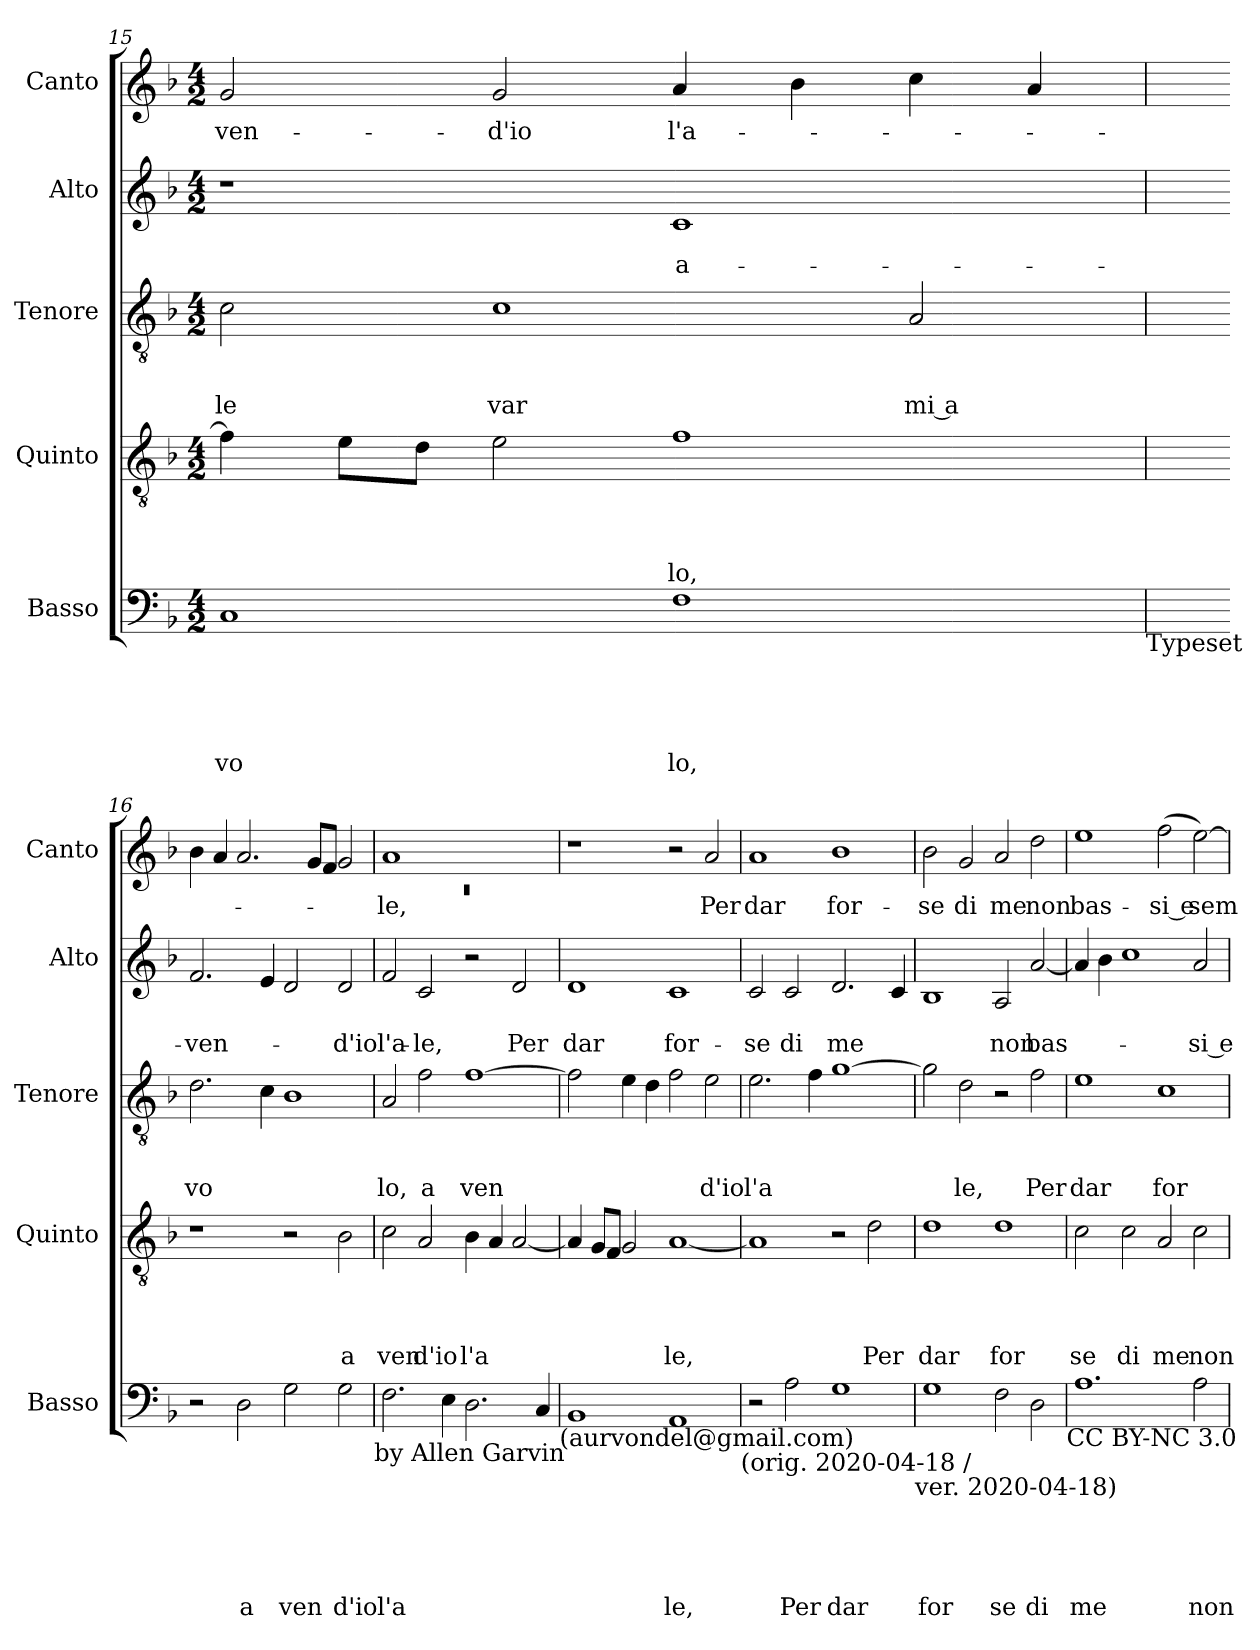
**kern	**text	**text	**text	**text	**text	**kern	**text	**text	**text	**text	**kern	**text	**text	**text	**kern	**text	**text	**kern	**text
*part5	*part5	*part5	*part5	*part5	*part5	*part4	*part4	*part4	*part4	*part4	*part3	*part3	*part3	*part3	*part2	*part2	*part2	*part1	*part1
*staff5	*staff5	*staff5	*staff5	*staff5	*staff5	*staff4	*staff4	*staff4	*staff4	*staff4	*staff3	*staff3	*staff3	*staff3	*staff2	*staff2	*staff2	*staff1	*staff1
*I"Basso	*	*	*	*	*	*I"Quinto	*	*	*	*	*I"Tenore	*	*	*	*I"Alto	*	*	*I"Canto	*
*I'Basso	*	*	*	*	*	*I'Quinto	*	*	*	*	*I'Tenore	*	*	*	*I'Alto	*	*	*I'Canto	*
!!LO:LB:g=z
*clefF4	*	*	*	*	*	*clefGv2	*	*	*	*	*clefGv2	*	*	*	*clefG2	*	*	*clefG2	*
*k[b-]	*	*	*	*	*	*k[b-]	*	*	*	*	*k[b-]	*	*	*	*k[b-]	*	*	*k[b-]	*
*F:	*	*	*	*	*	*F:	*	*	*	*	*F:	*	*	*	*F:	*	*	*F:	*
*M4/2	*	*	*	*	*	*M4/2	*	*	*	*	*M4/2	*	*	*	*M4/2	*	*	*M4/2	*
=15	=15	=15	=15	=15	=15	=15	=15	=15	=15	=15	=15	=15	=15	=15	=15	=15	=15	=15	=15
!	!	!	!	!	!LO:LY:b	!	!	!	!	!	!	!	!	!LO:LY:b	!	!	!	!	!LO:LY:b
1C	.	.	.	.	vo	4f\]	.	.	.	.	2c\	.	.	le	1r	.	.	2g/	-ven-
.	.	.	.	.	.	8e\L	.	.	.	.	.	.	.	.	.	.	.	.	.
.	.	.	.	.	.	8d\J	.	.	.	.	.	.	.	.	.	.	.	.	.
!	!	!	!	!	!	!	!	!	!	!	!	!	!	!LO:LY:b	!	!	!	!	!LO:LY:b
.	.	.	.	.	.	2e\	.	.	.	.	1c	.	.	var	.	.	.	2g/	-d'io
!	!	!	!	!	!LO:LY:b	!	!	!	!	!LO:LY:b	!	!	!	!	!	!	!LO:LY:b	!	!LO:LY:b
1F	.	.	.	.	lo,	1f	.	.	.	-lo,	.	.	.	.	1c	.	a-	4a/	l'a-
.	.	.	.	.	.	.	.	.	.	.	.	.	.	.	.	.	.	4b-\	.
!	!	!	!	!	!	!	!	!	!	!	!	!	!	!LO:LY:b:rj	!	!	!	!	!
.	.	.	.	.	.	.	.	.	.	.	2A/	.	.	mi a	.	.	.	4cc\	.
.	.	.	.	.	.	.	.	.	.	.	.	.	.	.	.	.	.	4a/	.
!LO:TX:b:t=Typeset	!	!	!	!	!	!	!	!	!	!	!	!	!	!	!	!	!	!	!
=16	=16	=16	=16	=16	=16	=16	=16	=16	=16	=16	=16	=16	=16	=16	=16	=16	=16	=16	=16
!	!	!	!	!	!	!	!	!	!	!	!	!	!	!LO:LY:b	!	!	!LO:LY:b	!	!
2r	.	.	.	.	.	1r	.	.	.	.	2.d\	.	.	vo	2.f/	.	-ven-	4b-\	.
.	.	.	.	.	.	.	.	.	.	.	.	.	.	.	.	.	.	4a/	.
!	!	!	!	!	!LO:LY:b	!	!	!	!	!	!	!	!	!	!	!	!	!	!
2D\	.	.	.	.	a	.	.	.	.	.	.	.	.	.	.	.	.	2.a/	.
.	.	.	.	.	.	.	.	.	.	.	4c\	.	.	.	4e/	.	.	.	.
!	!	!	!	!	!LO:LY:b	!	!	!	!	!	!	!	!	!	!	!	!	!	!
2G\	.	.	.	.	ven	2r	.	.	.	.	1B-	.	.	.	2d/	.	.	.	.
.	.	.	.	.	.	.	.	.	.	.	.	.	.	.	.	.	.	8g/L	.
.	.	.	.	.	.	.	.	.	.	.	.	.	.	.	.	.	.	8f/J	.
!	!	!	!	!	!LO:LY:b	!	!	!	!	!LO:LY:b	!	!	!	!	!	!	!LO:LY:b	!	!
2G\	.	.	.	.	d'io	2B-\	.	.	.	a	.	.	.	.	2d/	.	-d'io	2g/	.
!LO:TX:b:t=by Allen Garvin	!	!	!	!	!	!	!	!	!	!	!	!	!	!	!	!	!	!	!
=17	=17	=17	=17	=17	=17	=17	=17	=17	=17	=17	=17	=17	=17	=17	=17	=17	=17	=17	=17
*	*	*	*	*	*	*	*	*	*	*	*	*	*	*	*	*	*	*^	*
!	!	!	!	!	!LO:LY:b	!	!	!	!	!LO:LY:b	!	!	!	!LO:LY:b	!	!	!LO:LY:b	!	!LO:N:vis=1	!LO:LY:b
2.F\	.	.	.	.	l'a	2c\	.	.	.	ven	2A/	.	.	lo,	2f/	.	l'a-	1a	0rc	-le,
!	!	!	!	!	!	!	!	!	!	!LO:LY:b	!	!	!	!LO:LY:b	!	!	!LO:LY:b	!	!	!
.	.	.	.	.	.	2A/	.	.	.	d'io	2f\	.	.	a	2c/	.	-le,	.	.	.
4E\	.	.	.	.	.	.	.	.	.	.	.	.	.	.	.	.	.	.	.	.
!	!	!	!	!	!	!	!	!	!	!LO:LY:b	!	!	!	!LO:LY:b	!	!	!	!	!	!
2.D\	.	.	.	.	.	4B-\	.	.	.	l'a	[>1f	.	.	ven	2r	.	.	1ryy	.	.
.	.	.	.	.	.	4A/	.	.	.	.	.	.	.	.	.	.	.	.	.	.
!	!	!	!	!	!	!	!	!	!	!	!	!	!	!	!	!	!LO:LY:b	!	!	!
.	.	.	.	.	.	[<2A/	.	.	.	.	.	.	.	.	2d/	.	Per	.	.	.
4C/	.	.	.	.	.	.	.	.	.	.	.	.	.	.	.	.	.	.	.	.
*	*	*	*	*	*	*	*	*	*	*	*	*	*	*	*	*	*	*v	*v	*
!LO:TX:b:t=(aurvondel@gmail.com)	!	!	!	!	!	!	!	!	!	!	!	!	!	!	!	!	!	!	!
=18	=18	=18	=18	=18	=18	=18	=18	=18	=18	=18	=18	=18	=18	=18	=18	=18	=18	=18	=18
!	!	!	!	!	!	!	!	!	!	!	!	!	!	!	!	!	!LO:LY:b	!	!
1BB-	.	.	.	.	.	4A/]	.	.	.	.	2f\]	.	.	.	1d	.	dar	1r	.
.	.	.	.	.	.	8G/L	.	.	.	.	.	.	.	.	.	.	.	.	.
.	.	.	.	.	.	8F/J	.	.	.	.	.	.	.	.	.	.	.	.	.
.	.	.	.	.	.	2G/	.	.	.	.	4e\	.	.	.	.	.	.	.	.
.	.	.	.	.	.	.	.	.	.	.	4d\	.	.	.	.	.	.	.	.
!	!	!	!	!	!LO:LY:b	!	!	!	!	!LO:LY:b	!	!	!	!	!	!	!LO:LY:b	!	!
1AA	.	.	.	.	le,	[<1A	.	.	.	le,	2f\	.	.	.	1c	.	for-	2r	.
!	!	!	!	!	!	!	!	!	!	!	!	!	!	!LO:LY:b	!	!	!	!	!LO:LY:b
.	.	.	.	.	.	.	.	.	.	.	2e\	.	.	d'io	.	.	.	2a/	Per
!LO:TX:b:t=(orig. 2020-04-18 /	!	!	!	!	!	!	!	!	!	!	!	!	!	!	!	!	!	!	!
=19	=19	=19	=19	=19	=19	=19	=19	=19	=19	=19	=19	=19	=19	=19	=19	=19	=19	=19	=19
!	!	!	!	!	!	!	!	!	!	!	!	!	!	!LO:LY:b	!	!	!LO:LY:b	!	!LO:LY:b
2r	.	.	.	.	.	1A]	.	.	.	.	2.e\	.	.	l'a	2c/	.	-se	1a	dar
!	!	!	!	!	!LO:LY:b	!	!	!	!	!	!	!	!	!	!	!	!LO:LY:b	!	!
2A\	.	.	.	.	Per	.	.	.	.	.	.	.	.	.	2c/	.	di	.	.
.	.	.	.	.	.	.	.	.	.	.	4f\	.	.	.	.	.	.	.	.
!	!	!	!	!	!LO:LY:b	!	!	!	!	!	!	!	!	!	!	!	!LO:LY:b	!	!LO:LY:b
1G	.	.	.	.	dar	2r	.	.	.	.	[>1g	.	.	.	2.d/	.	me	1b-	for-
!	!	!	!	!	!	!	!	!	!	!LO:LY:b	!	!	!	!	!	!	!	!	!
.	.	.	.	.	.	2d\	.	.	.	Per	.	.	.	.	.	.	.	.	.
.	.	.	.	.	.	.	.	.	.	.	.	.	.	.	4c/	.	.	.	.
!LO:TX:b:t=ver. 2020-04-18)	!	!	!	!	!	!	!	!	!	!	!	!	!	!	!	!	!	!	!
=20	=20	=20	=20	=20	=20	=20	=20	=20	=20	=20	=20	=20	=20	=20	=20	=20	=20	=20	=20
!	!	!	!	!	!LO:LY:b	!	!	!	!	!LO:LY:b	!	!	!	!	!	!	!	!	!LO:LY:b
1G	.	.	.	.	for	1d	.	.	.	dar	2g\]	.	.	.	1B-	.	.	2b-\	-se
!	!	!	!	!	!	!	!	!	!	!	!	!	!	!LO:LY:b	!	!	!	!	!LO:LY:b
.	.	.	.	.	.	.	.	.	.	.	2d\	.	.	le,	.	.	.	2g/	di
!	!	!	!	!	!LO:LY:b	!	!	!	!	!LO:LY:b	!	!	!	!	!	!	!LO:LY:b	!	!LO:LY:b
2F\	.	.	.	.	se	1d	.	.	.	for	2r	.	.	.	2A/	.	non	2a/	me
!	!	!	!	!	!LO:LY:b	!	!	!	!	!	!	!	!	!LO:LY:b	!	!	!LO:LY:b	!	!LO:LY:b
2D\	.	.	.	.	di	.	.	.	.	.	2f\	.	.	Per	[<2a/	.	bas-	2dd\	non
!LO:TX:b:t=CC BY-NC 3.0	!	!	!	!	!	!	!	!	!	!	!	!	!	!	!	!	!	!	!
=21	=21	=21	=21	=21	=21	=21	=21	=21	=21	=21	=21	=21	=21	=21	=21	=21	=21	=21	=21
!	!	!	!	!	!LO:LY:b	!	!	!	!	!LO:LY:b	!	!	!	!LO:LY:b	!	!	!	!	!LO:LY:b
1.A	.	.	.	.	me	2c\	.	.	.	se	1e	.	.	dar	4a/]	.	.	1ee	bas-
.	.	.	.	.	.	.	.	.	.	.	.	.	.	.	4b-\	.	.	.	.
!	!	!	!	!	!	!	!	!	!	!LO:LY:b	!	!	!	!	!	!	!	!	!
.	.	.	.	.	.	2c\	.	.	.	di	.	.	.	.	1cc	.	.	.	.
!	!	!	!	!	!	!	!	!	!	!LO:LY:b	!	!	!	!LO:LY:b	!	!	!	!	!LO:LY:b:rj
.	.	.	.	.	.	2A/	.	.	.	me	1c	.	.	for	.	.	.	(<2ff\	-si e-
!	!	!	!	!	!LO:LY:b	!	!	!	!	!LO:LY:b	!	!	!	!	!	!	!LO:LY:b:rj	!	!LO:LY:b
2A\	.	.	.	.	non	2c\	.	.	.	non	.	.	.	.	2a/	.	-si e-	[>2ee\)	-sem-
=	=	=	=	=	=	=	=	=	=	=	=	=	=	=	=	=	=	=	=
*-	*-	*-	*-	*-	*-	*-	*-	*-	*-	*-	*-	*-	*-	*-	*-	*-	*-	*-	*-
